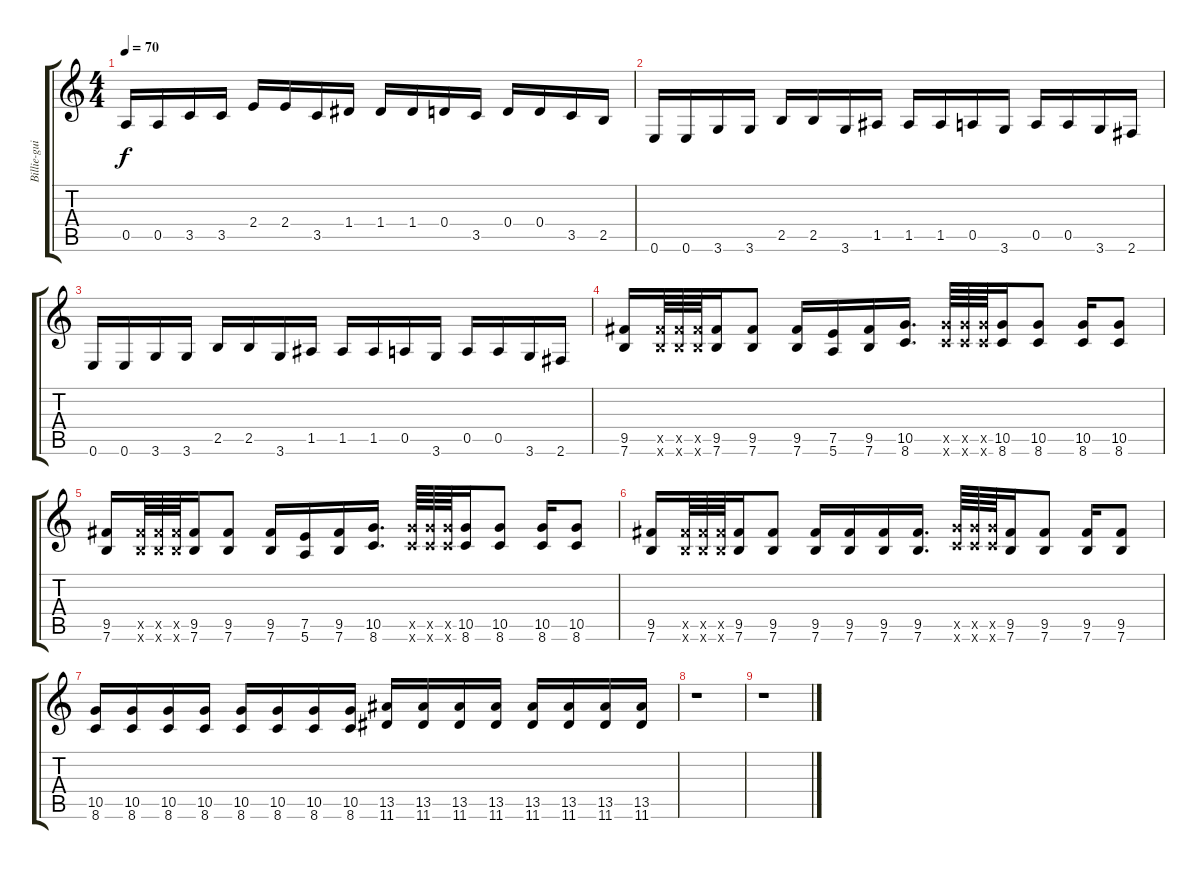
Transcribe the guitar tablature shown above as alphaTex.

\track ("Billie-guitar2" "Billie-gui") {instrument distortionguitar}
\staff {score tabs}
\tuning (E4 B3 G3 D3 A2 E2) {hide}
\ts (4 4)
\tempo 70
\clef g2
\ks c
0.5.16{dy f} 0.5.16 3.5.16 3.5.16 2.4.16 2.4.16 3.5.16 1.4.16 1.4.16 1.4.16 0.4.16 3.5.16 0.4.16 0.4.16 3.5.16 2.5.16 |
0.6.16 0.6.16 3.6.16 3.6.16 2.5.16 2.5.16 3.6.16 1.5.16 1.5.16 1.5.16 0.5.16 3.6.16 0.5.16 0.5.16 3.6.16 2.6.16 |
0.6.16 0.6.16 3.6.16 3.6.16 2.5.16 2.5.16 3.6.16 1.5.16 1.5.16 1.5.16 0.5.16 3.6.16 0.5.16 0.5.16 3.6.16 2.6.16 |
(9.5 7.6).16 (9.5{x} 7.6{x}).64 (9.5{x} 7.6{x}).64 (9.5{x} 7.6{x}).64 (9.5 7.6).16 (9.5 7.6).8 (9.5 7.6).16 (7.5 5.6).16 (9.5 7.6).16 (10.5 8.6).16{d} (10.5{x} 8.6{x}).64 (10.5{x} 8.6{x}).64 (10.5{x} 8.6{x}).64 (10.5 8.6).16 (10.5 8.6).8 (10.5 8.6).16 (10.5 8.6).8 |
(9.5 7.6).16 (9.5{x} 7.6{x}).64 (9.5{x} 7.6{x}).64 (9.5{x} 7.6{x}).64 (9.5 7.6).16 (9.5 7.6).8 (9.5 7.6).16 (7.5 5.6).16 (9.5 7.6).16 (10.5 8.6).16{d} (10.5{x} 8.6{x}).64 (10.5{x} 8.6{x}).64 (10.5{x} 8.6{x}).64 (10.5 8.6).16 (10.5 8.6).8 (10.5 8.6).16 (10.5 8.6).8 |
(9.5 7.6).16 (9.5{x} 7.6{x}).64 (9.5{x} 7.6{x}).64 (9.5{x} 7.6{x}).64 (9.5 7.6).16 (9.5 7.6).8 (9.5 7.6).16 (9.5 7.6).16 (9.5 7.6).16 (9.5 7.6).16{d} (10.5{x} 8.6{x}).64 (10.5{x} 8.6{x}).64 (10.5{x} 8.6{x}).64 (9.5 7.6).16 (9.5 7.6).8 (9.5 7.6).16 (9.5 7.6).8 |
(10.5 8.6).16 (10.5 8.6).16 (10.5 8.6).16 (10.5 8.6).16 (10.5 8.6).16 (10.5 8.6).16 (10.5 8.6).16 (10.5 8.6).16 (13.5 11.6).16 (13.5 11.6).16 (13.5 11.6).16 (13.5 11.6).16 (13.5 11.6).16 (13.5 11.6).16 (13.5 11.6).16 (13.5 11.6).16 |
r.1 |
r.1
